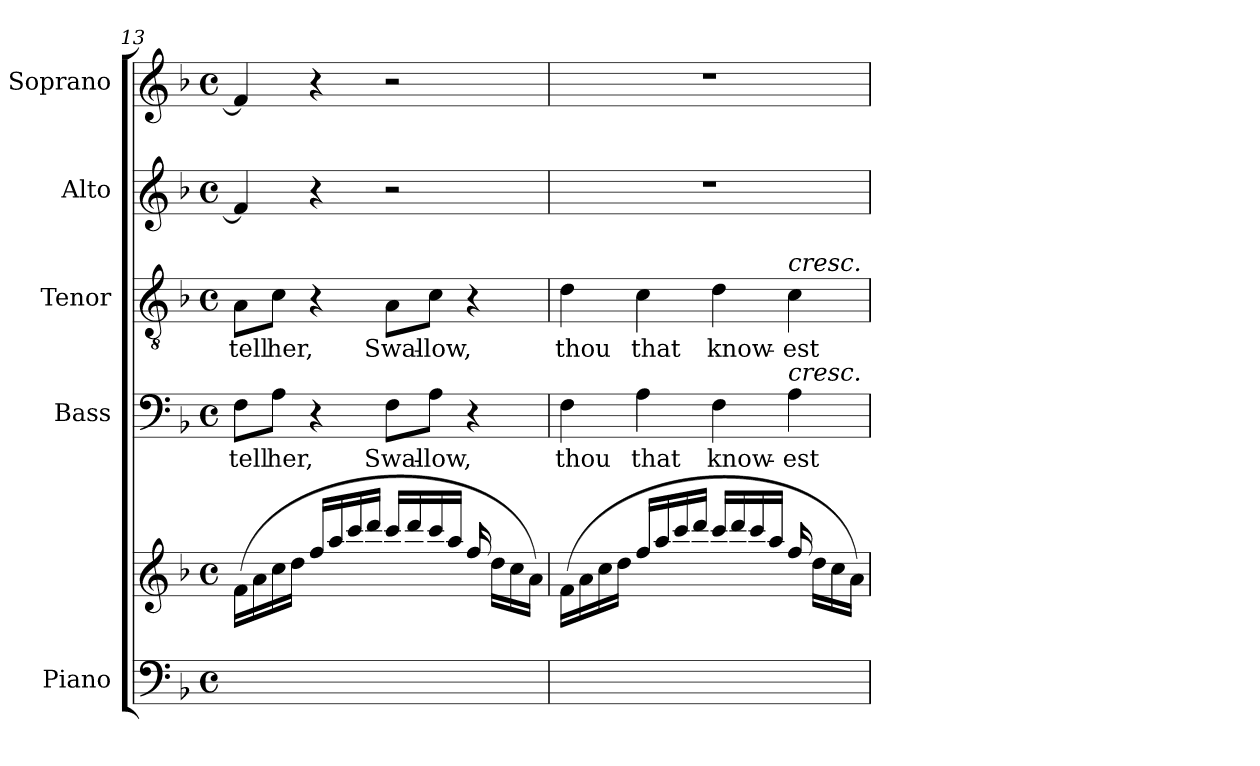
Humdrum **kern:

**kern	**kern	**kern	**text	**kern	**text	**kern	**kern
*part5	*part5	*part4	*part4	*part3	*part3	*part2	*part1
*staff6	*staff5	*staff4	*staff4	*staff3	*staff3	*staff2	*staff1
*I"Piano	*	*I"Bass	*	*I"Tenor	*	*I"Alto	*I"Soprano
*I'Pno	*	*	*	*	*	*	*
*clefF4	*clefG2	*clefF4	*	*clefGv2	*	*clefG2	*clefG2
*k[b-]	*k[b-]	*k[b-]	*	*k[b-]	*	*k[b-]	*k[b-]
*M4/4	*M4/4	*M4/4	*	*M4/4	*	*M4/4	*M4/4
*met(c)	*met(c)	*met(c)	*	*met(c)	*	*met(c)	*met(c)
=13	=13	=13	=13	=13	=13	=13	=13
1ryy	(16f\LL	8F\L	tell	8A\L	tell	4f/]	4f/]
.	16a\	.	.	.	.	.	.
.	16cc\	8A\J	her,	8c\J	her,	.	.
.	16dd\JJ	.	.	.	.	.	.
.	16ff/LL	4r	.	4r	.	4r	4r
.	16aa/	.	.	.	.	.	.
.	16ccc/	.	.	.	.	.	.
.	16ddd/JJ	.	.	.	.	.	.
.	16ccc/LL	8F\L	Swal-	8A\L	Swal-	2r	2r
.	16ddd/	.	.	.	.	.	.
.	16ccc/	8A\J	-low,	8c\J	-low,	.	.
.	16aa/JJ	.	.	.	.	.	.
.	16ff/	4r	.	4r	.	.	.
.	16dd\LL	.	.	.	.	.	.
.	16cc\	.	.	.	.	.	.
.	16a\JJ)	.	.	.	.	.	.
=14	=14	=14	=14	=14	=14	=14	=14
1ryy	(16f\LL	4F\	thou	4d\	thou	1r	1r
.	16a\	.	.	.	.	.	.
.	16cc\	.	.	.	.	.	.
.	16dd\JJ	.	.	.	.	.	.
.	16ff/LL	4A\	that	4c\	that	.	.
.	16aa/	.	.	.	.	.	.
.	16ccc/	.	.	.	.	.	.
.	16ddd/JJ	.	.	.	.	.	.
.	16ccc/LL	4F\	know-	4d\	know-	.	.
.	16ddd/	.	.	.	.	.	.
.	16ccc/	.	.	.	.	.	.
.	16aa/JJ	.	.	.	.	.	.
!	!	!	!	!LO:TX:a:i:t=cresc.	!	!	!
!	!	!LO:TX:a:i:t=cresc.	!	!	!	!	!
.	16ff/	4A\	-est	4c\	-est	.	.
.	16dd\LL	.	.	.	.	.	.
.	16cc\	.	.	.	.	.	.
.	16a\JJ)	.	.	.	.	.	.
=	=	=	=	=	=	=	=
*-	*-	*-	*-	*-	*-	*-	*-
